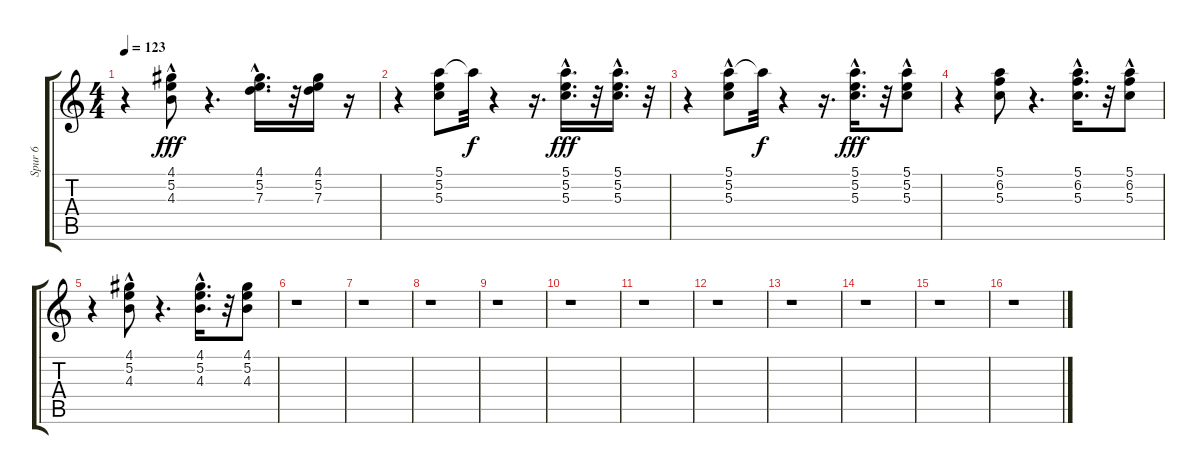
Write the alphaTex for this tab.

\track ("Spur 6" "Spur 6") {instrument acousticguitarnylon}
\staff {score tabs}
\tuning (E4 B3 G3 D3 A2 E2) {hide}
\ts (4 4)
\tempo 123
\clef g2
\ks c
r.4{dy fff} (4.1 5.2{hac} 4.3).8 r.4{d} (4.1{hac} 5.2 7.3{hac}).16{d} r.32 (4.1 5.2 7.3).16 r.16 |
r.4 (5.1 5.2 5.3).8 5.1{t}.32{dy f} r.4 r.16{d} (5.1{hac} 5.2 5.3).16{d dy fff} r.32 (5.1{hac} 5.2{hac} 5.3{hac}).16{d} r.32 |
r.4 (5.1 5.2{hac} 5.3).8 5.1{t}.32{dy f} r.4 r.16{d} (5.1{hac} 5.2{hac} 5.3{hac}).16{d dy fff} r.32 (5.1 5.2{hac} 5.3{hac}).8 |
r.4 (5.1 6.2 5.3).8 r.4{d} (5.1{hac} 6.2{hac} 5.3{hac}).16{d} r.32 (5.1 6.2 5.3{hac}).8 |
r.4 (4.1 5.2{hac} 4.3{hac}).8 r.4{d} (4.1{hac} 5.2{hac} 4.3{hac}).16{d} r.32 (4.1 5.2 4.3).8 |
r.1 |
r.1 |
r.1 |
r.1 |
r.1 |
r.1 |
r.1 |
r.1 |
r.1 |
r.1 |
r.1
